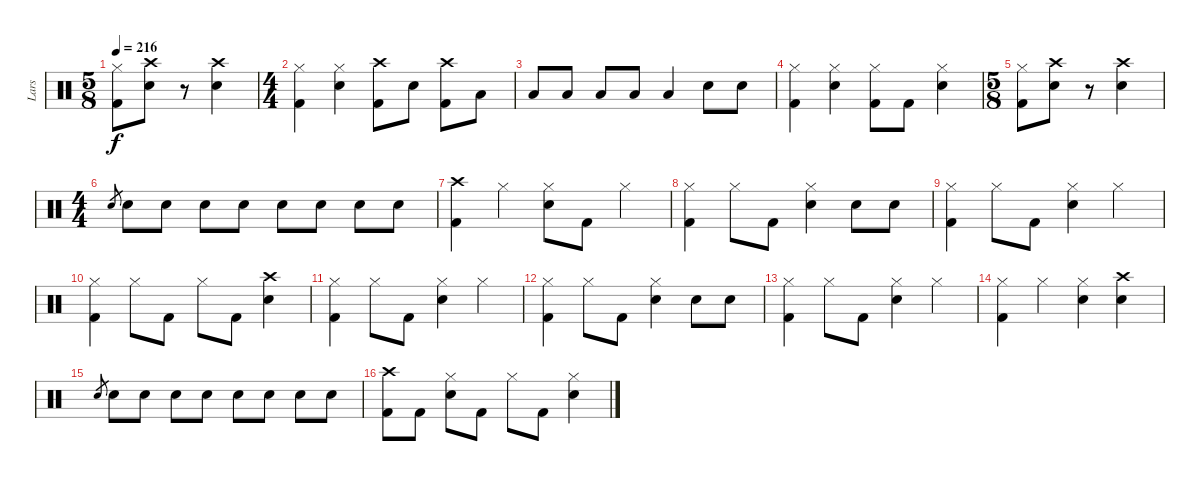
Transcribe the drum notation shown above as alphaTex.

\track ("Lars" "Lars") {instrument percussion}
\staff {score}
\articulation defaults
\ts (5 8)
\tempo 216
\clef neutral
\ks c
("Hi-Hat (closed)" "Kick (hit) 2").8{dy f} ("Crash high (hit)" "Electric Snare (hit)").8 r.8 ("Crash high (hit)" "Electric Snare (hit)").4 |
\ts (4 4)
("Hi-Hat (closed)" "Kick (hit) 2").4 ("Hi-Hat (closed)" "Electric Snare (hit)").4 ("Crash high (hit)" "Kick (hit) 2").8 "Electric Snare (hit)".8 ("Crash high (hit)" "Kick (hit) 2").8 "Low Floor Tom (hit)".8 |
"Low Floor Tom (hit)".8 "Low Floor Tom (hit)".8 "Low Floor Tom (hit)".8 "Low Floor Tom (hit)".8 "Low Floor Tom (hit)".4 "Electric Snare (hit)".8 "Electric Snare (hit)".8 |
("Hi-Hat (closed)" "Kick (hit) 2").4 ("Hi-Hat (closed)" "Electric Snare (hit)").4 ("Hi-Hat (closed)" "Kick (hit) 2").8 "Kick (hit) 2".8 ("Hi-Hat (closed)" "Electric Snare (hit)").4 |
\ts (5 8)
("Hi-Hat (closed)" "Kick (hit) 2").8 ("Crash high (hit)" "Electric Snare (hit)").8 r.8 ("Crash high (hit)" "Electric Snare (hit)").4 |
\ts (4 4)
"Electric Snare (hit)".8{gr} "Electric Snare (hit)".8 "Electric Snare (hit)".8 "Electric Snare (hit)".8 "Electric Snare (hit)".8 "Electric Snare (hit)".8 "Electric Snare (hit)".8 "Electric Snare (hit)".8 "Electric Snare (hit)".8 |
("Crash high (hit)" "Kick (hit) 2").4 "Hi-Hat (closed)".4 ("Hi-Hat (closed)" "Electric Snare (hit)").8 "Kick (hit) 2".8 "Hi-Hat (closed)".4 |
("Hi-Hat (closed)" "Kick (hit) 2").4 "Hi-Hat (closed)".8 "Kick (hit) 2".8 ("Hi-Hat (closed)" "Electric Snare (hit)").4 "Electric Snare (hit)".8 "Electric Snare (hit)".8 |
("Hi-Hat (closed)" "Kick (hit) 2").4 "Hi-Hat (closed)".8 "Kick (hit) 2".8 ("Hi-Hat (closed)" "Electric Snare (hit)").4 "Hi-Hat (closed)".4 |
("Hi-Hat (closed)" "Kick (hit) 2").4 "Hi-Hat (closed)".8 "Kick (hit) 2".8 "Hi-Hat (closed)".8 "Kick (hit) 2".8 ("Crash high (hit)" "Electric Snare (hit)").4 |
("Hi-Hat (closed)" "Kick (hit) 2").4 "Hi-Hat (closed)".8 "Kick (hit) 2".8 ("Hi-Hat (closed)" "Electric Snare (hit)").4 "Hi-Hat (closed)".4 |
("Hi-Hat (closed)" "Kick (hit) 2").4 "Hi-Hat (closed)".8 "Kick (hit) 2".8 ("Hi-Hat (closed)" "Electric Snare (hit)").4 "Electric Snare (hit)".8 "Electric Snare (hit)".8 |
("Hi-Hat (closed)" "Kick (hit) 2").4 "Hi-Hat (closed)".8 "Kick (hit) 2".8 ("Hi-Hat (closed)" "Electric Snare (hit)").4 "Hi-Hat (closed)".4 |
("Hi-Hat (closed)" "Kick (hit) 2").4 "Hi-Hat (closed)".4 ("Hi-Hat (closed)" "Electric Snare (hit)").4 ("Crash high (hit)" "Electric Snare (hit)").4 |
"Electric Snare (hit)".8{gr} "Electric Snare (hit)".8 "Electric Snare (hit)".8 "Electric Snare (hit)".8 "Electric Snare (hit)".8 "Electric Snare (hit)".8 "Electric Snare (hit)".8 "Electric Snare (hit)".8 "Electric Snare (hit)".8 |
("Crash high (hit)" "Kick (hit) 2").8 "Kick (hit) 2".8 ("Hi-Hat (closed)" "Electric Snare (hit)").8 "Kick (hit) 2".8 "Hi-Hat (closed)".8 "Kick (hit) 2".8 ("Hi-Hat (closed)" "Electric Snare (hit)").4
